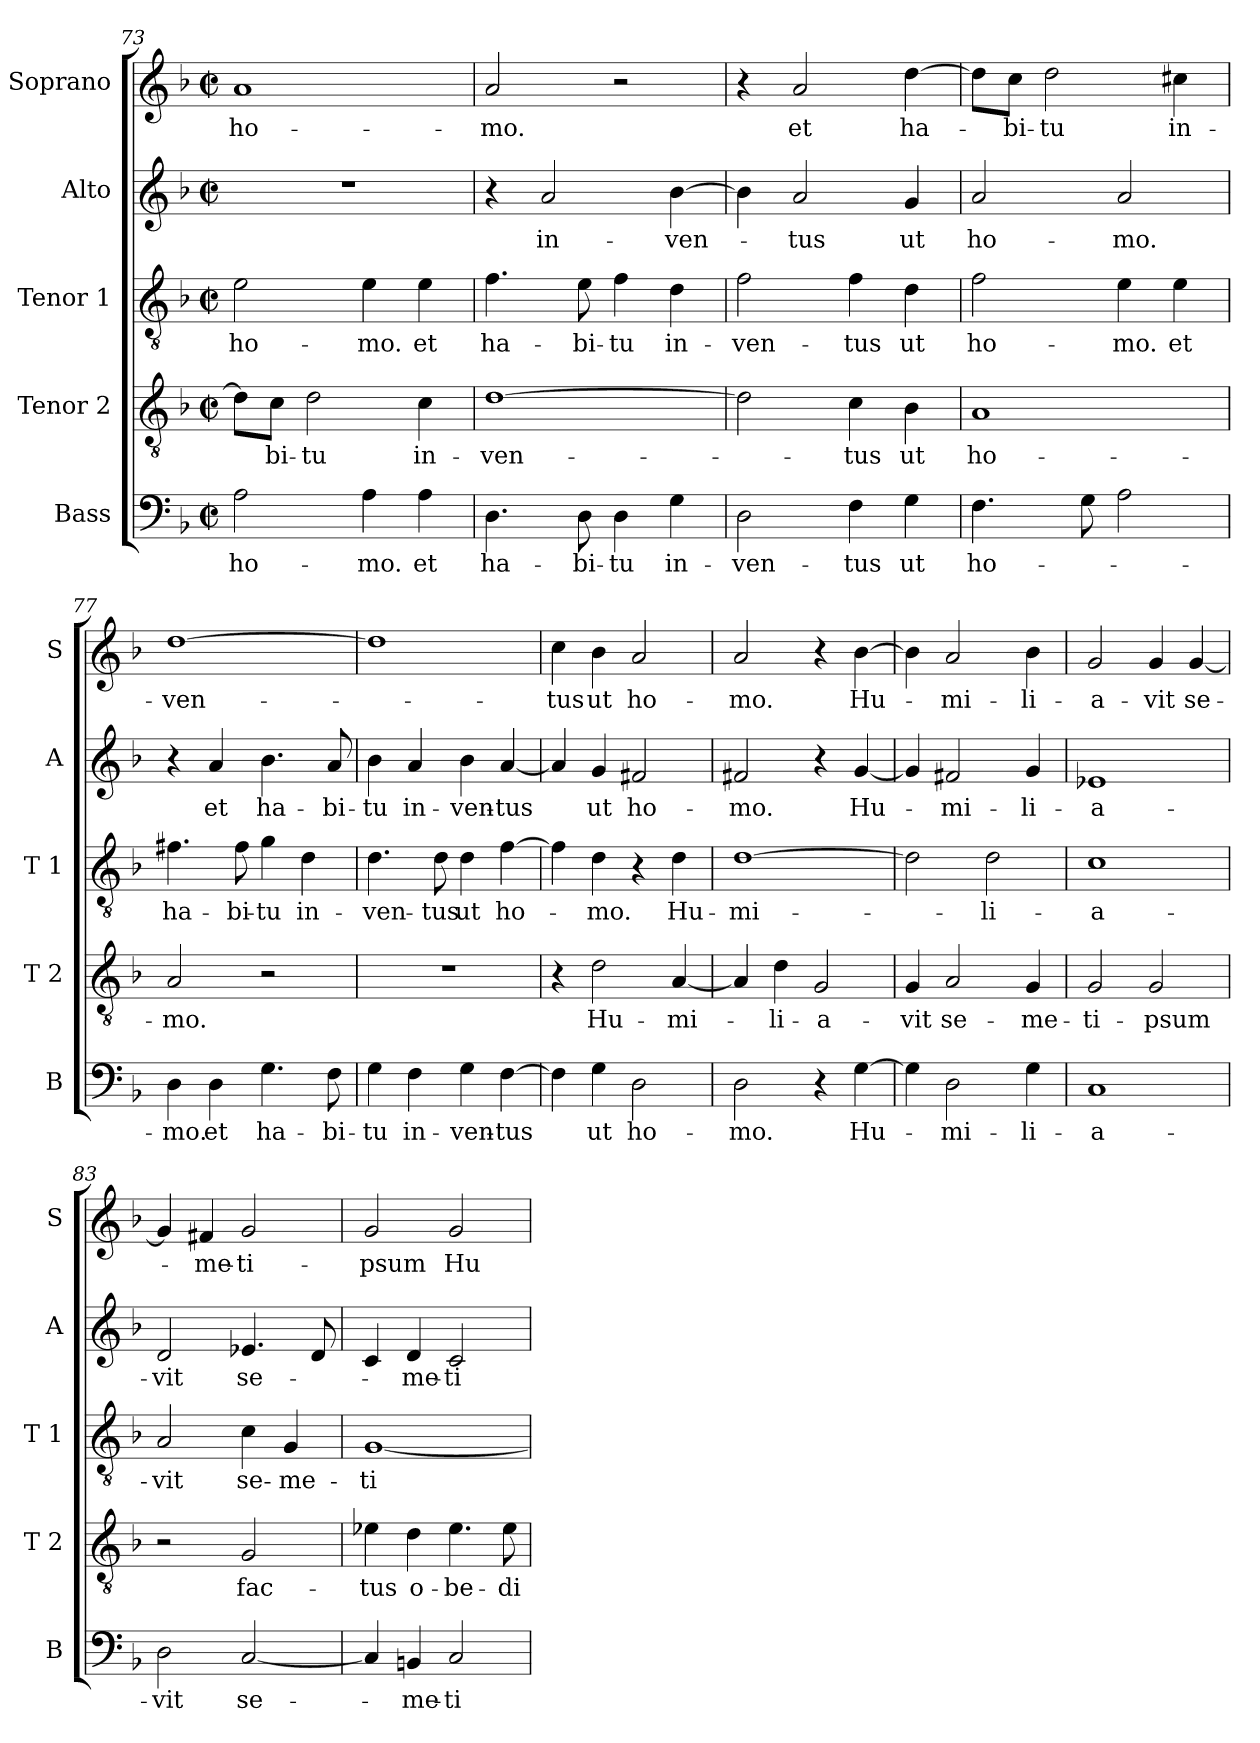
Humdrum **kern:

**kern	**text	**kern	**text	**kern	**text	**kern	**text	**kern	**text
*part5	*part5	*part4	*part4	*part3	*part3	*part2	*part2	*part1	*part1
*staff5	*staff5	*staff4	*staff4	*staff3	*staff3	*staff2	*staff2	*staff1	*staff1
*I"Bass	*	*I"Tenor 2	*	*I"Tenor 1	*	*I"Alto	*	*I"Soprano	*
*I'B	*	*I'T 2	*	*I'T 1	*	*I'A	*	*I'S	*
*clefF4	*	*clefGv2	*	*clefGv2	*	*clefG2	*	*clefG2	*
*k[b-]	*	*k[b-]	*	*k[b-]	*	*k[b-]	*	*k[b-]	*
*F:	*	*F:	*	*F:	*	*F:	*	*F:	*
*M2/2	*	*M2/2	*	*M2/2	*	*M2/2	*	*M2/2	*
*met(c|)	*	*met(c|)	*	*met(c|)	*	*met(c|)	*	*met(c|)	*
=73	=73	=73	=73	=73	=73	=73	=73	=73	=73
2A\	ho-	8d\L]	.	2e\	ho-	1r	.	1a	ho-
.	.	8c\J	-bi-	.	.	.	.	.	.
.	.	2d\	-tu	.	.	.	.	.	.
4A\	-mo.	.	.	4e\	-mo.	.	.	.	.
4A\	et	4c\	in-	4e\	et	.	.	.	.
!!LO:LB:g=z
=74	=74	=74	=74	=74	=74	=74	=74	=74	=74
4.D\	ha-	[1d	-ven-	4.f\	ha-	4r	.	2a/	-mo.
.	.	.	.	.	.	2a/	in-	.	.
8D\	-bi-	.	.	8e\	-bi-	.	.	.	.
4D\	-tu	.	.	4f\	-tu	.	.	2r	.
4G\	in-	.	.	4d\	in-	[4b-\	-ven-	.	.
=75	=75	=75	=75	=75	=75	=75	=75	=75	=75
2D\	-ven-	2d\]	.	2f\	-ven-	4b-\]	.	4r	.
.	.	.	.	.	.	2a/	-tus	2a/	et
4F\	-tus	4c\	-tus	4f\	-tus	.	.	.	.
4G\	ut	4B-\	ut	4d\	ut	4g/	ut	[4dd\	ha-
=76	=76	=76	=76	=76	=76	=76	=76	=76	=76
4.F\	ho-	1A	ho-	2f\	ho-	2a/	ho-	8dd\L]	.
.	.	.	.	.	.	.	.	8cc\J	-bi-
.	.	.	.	.	.	.	.	2dd\	-tu
8G\	.	.	.	.	.	.	.	.	.
2A\	.	.	.	4e\	-mo.	2a/	-mo.	.	.
.	.	.	.	4e\	et	.	.	4cc#X\	in-
=77	=77	=77	=77	=77	=77	=77	=77	=77	=77
4D\	-mo.	2A/	-mo.	4.f#X\	ha-	4r	.	[1dd	-ven-
4D\	et	.	.	.	.	4a/	et	.	.
.	.	.	.	8f#\	-bi-	.	.	.	.
4.G\	ha-	2r	.	4g\	-tu	4.b-\	ha-	.	.
.	.	.	.	4d\	in-	.	.	.	.
8F\	-bi-	.	.	.	.	8a/	-bi-	.	.
=78	=78	=78	=78	=78	=78	=78	=78	=78	=78
4G\	-tu	1r	.	4.d\	-ven-	4b-\	-tu	1dd]	.
4F\	in-	.	.	.	.	4a/	in-	.	.
.	.	.	.	8d\	-tus	.	.	.	.
4G\	-ven-	.	.	4d\	ut	4b-\	-ven-	.	.
[4F\	-tus	.	.	[4f\	ho-	[4a/	-tus	.	.
!!LO:PB:g=z
=79	=79	=79	=79	=79	=79	=79	=79	=79	=79
4F\]	.	4r	.	4f\]	.	4a/]	.	4cc\	-tus
4G\	ut	2d\	Hu-	4d\	-mo.	4g/	ut	4b-\	ut
2D\	ho-	.	.	4r	.	2f#X/	ho-	2a/	ho-
.	.	[4A/	-mi-	4d\	Hu-	.	.	.	.
=80	=80	=80	=80	=80	=80	=80	=80	=80	=80
2D\	-mo.	4A/]	.	[1d	-mi-	2f#X/	-mo.	2a/	-mo.
.	.	4d\	-li-	.	.	.	.	.	.
4r	.	2G/	-a-	.	.	4r	.	4r	.
[4G\	Hu-	.	.	.	.	[4g/	Hu-	[4b-\	Hu-
=81	=81	=81	=81	=81	=81	=81	=81	=81	=81
4G\]	.	4G/	-vit	2d\]	.	4g/]	.	4b-\]	.
2D\	-mi-	2A/	se-	.	.	2f#X/	-mi-	2a/	-mi-
.	.	.	.	2d\	-li-	.	.	.	.
4G\	-li-	4G/	-me-	.	.	4g/	-li-	4b-\	-li-
=82	=82	=82	=82	=82	=82	=82	=82	=82	=82
1C	-a-	2G/	-ti-	1c	-a-	1e-X	-a-	2g/	-a-
.	.	2G/	-psum	.	.	.	.	4g/	-vit
.	.	.	.	.	.	.	.	[4g/	se-
=83	=83	=83	=83	=83	=83	=83	=83	=83	=83
2D\	-vit	2r	.	2A/	-vit	2d/	-vit	4g/]	.
.	.	.	.	.	.	.	.	4f#X/	-me-
[2C/	se-	2G/	fac-	4c\	se-	4.e-X/	se-	2g/	-ti-
.	.	.	.	4G/	-me-	.	.	.	.
.	.	.	.	.	.	8d/	.	.	.
!!LO:LB:g=z
=84	=84	=84	=84	=84	=84	=84	=84	=84	=84
4C/]	.	4e-X\	-tus	[1G	-ti-	4c/	.	2g/	-psum
4BBn/	-me-	4d\	o-	.	.	4d/	-me-	.	.
2C/	-ti-	4.e-\	-be-	.	.	2c/	-ti-	2g/	Hu-
.	.	8e-\	-di-	.	.	.	.	.	.
=	=	=	=	=	=	=	=	=	=
*-	*-	*-	*-	*-	*-	*-	*-	*-	*-
